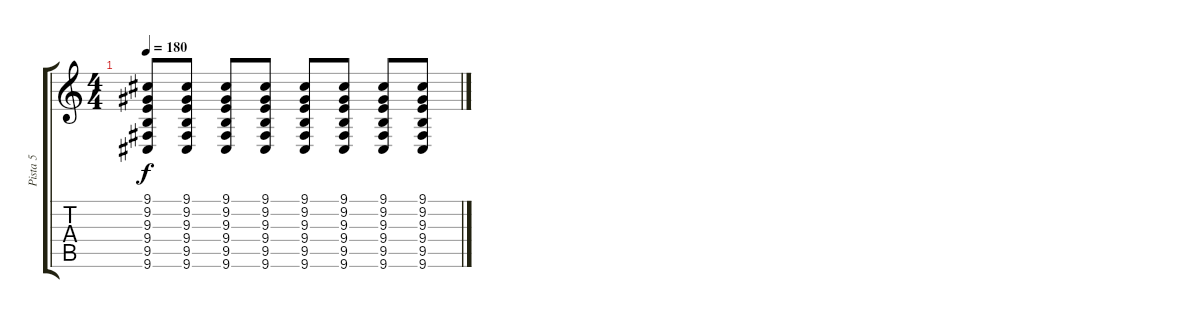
\track ("Pista 5" "Pista 5") {instrument taikodrum}
\staff {score tabs}
\tuning (E4 B3 G3 D3 A2 E2) {hide}
\ts (4 4)
\tempo 180
\clef g2
\ks c
(9.1 9.2 9.3 9.4 9.5 9.6).8{dy f} (9.1 9.2 9.3 9.4 9.5 9.6).8 (9.1 9.2 9.3 9.4 9.5 9.6).8 (9.1 9.2 9.3 9.4 9.5 9.6).8 (9.1 9.2 9.3 9.4 9.5 9.6).8 (9.1 9.2 9.3 9.4 9.5 9.6).8 (9.1 9.2 9.3 9.4 9.5 9.6).8 (9.1 9.2 9.3 9.4 9.5 9.6).8
